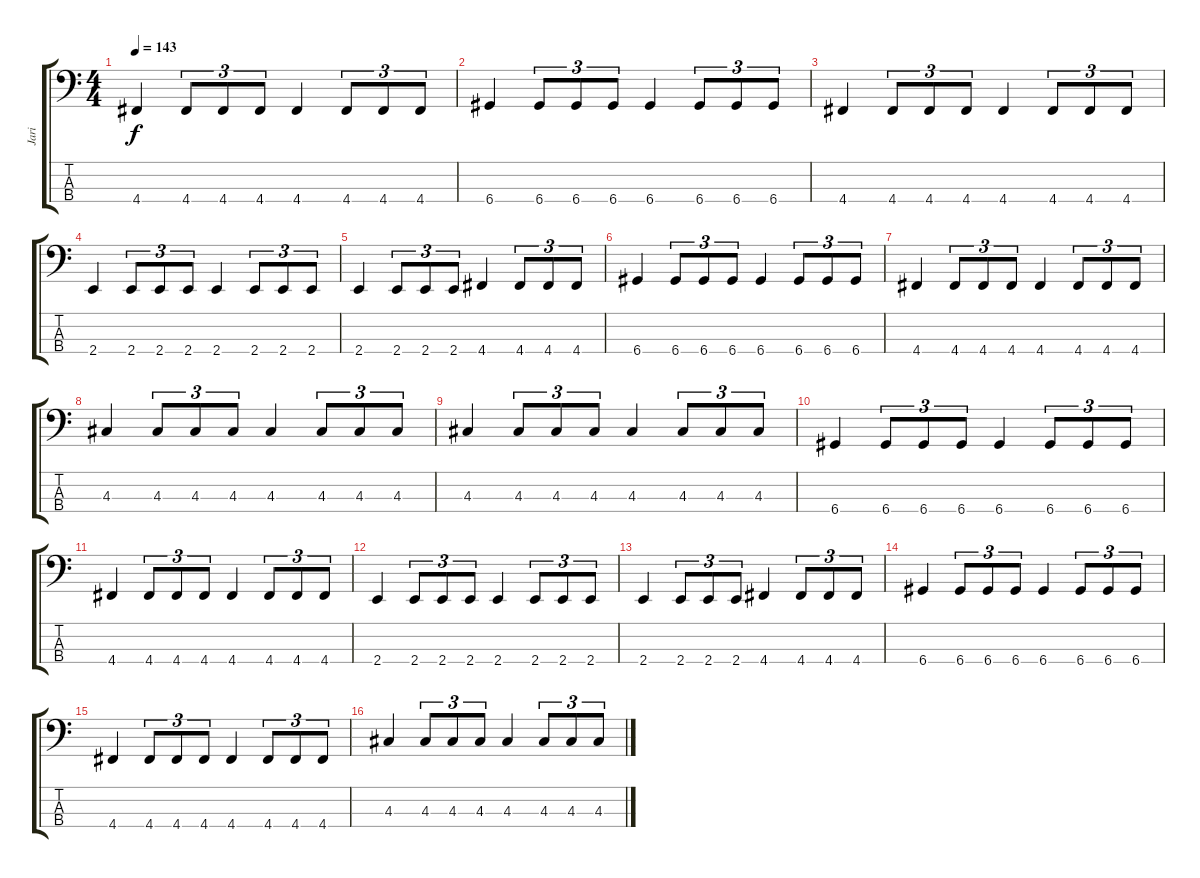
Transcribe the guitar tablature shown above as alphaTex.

\track ("Jari" "Jari") {instrument electricbassfinger}
\staff {score tabs}
\tuning (G2 D2 A1 D1) {hide}
\ts (4 4)
\tempo 143
\clef f4
\ks c
4.4.4{dy f} 4.4.8{tu (3 2)} 4.4.8{tu (3 2)} 4.4.8{tu (3 2)} 4.4.4 4.4.8{tu (3 2)} 4.4.8{tu (3 2)} 4.4.8{tu (3 2)} |
6.4.4 6.4.8{tu (3 2)} 6.4.8{tu (3 2)} 6.4.8{tu (3 2)} 6.4.4 6.4.8{tu (3 2)} 6.4.8{tu (3 2)} 6.4.8{tu (3 2)} |
4.4.4 4.4.8{tu (3 2)} 4.4.8{tu (3 2)} 4.4.8{tu (3 2)} 4.4.4 4.4.8{tu (3 2)} 4.4.8{tu (3 2)} 4.4.8{tu (3 2)} |
2.4.4 2.4.8{tu (3 2)} 2.4.8{tu (3 2)} 2.4.8{tu (3 2)} 2.4.4 2.4.8{tu (3 2)} 2.4.8{tu (3 2)} 2.4.8{tu (3 2)} |
2.4.4 2.4.8{tu (3 2)} 2.4.8{tu (3 2)} 2.4.8{tu (3 2)} 4.4.4 4.4.8{tu (3 2)} 4.4.8{tu (3 2)} 4.4.8{tu (3 2)} |
6.4.4 6.4.8{tu (3 2)} 6.4.8{tu (3 2)} 6.4.8{tu (3 2)} 6.4.4 6.4.8{tu (3 2)} 6.4.8{tu (3 2)} 6.4.8{tu (3 2)} |
4.4.4 4.4.8{tu (3 2)} 4.4.8{tu (3 2)} 4.4.8{tu (3 2)} 4.4.4 4.4.8{tu (3 2)} 4.4.8{tu (3 2)} 4.4.8{tu (3 2)} |
4.3.4 4.3.8{tu (3 2)} 4.3.8{tu (3 2)} 4.3.8{tu (3 2)} 4.3.4 4.3.8{tu (3 2)} 4.3.8{tu (3 2)} 4.3.8{tu (3 2)} |
4.3.4 4.3.8{tu (3 2)} 4.3.8{tu (3 2)} 4.3.8{tu (3 2)} 4.3.4 4.3.8{tu (3 2)} 4.3.8{tu (3 2)} 4.3.8{tu (3 2)} |
6.4.4 6.4.8{tu (3 2)} 6.4.8{tu (3 2)} 6.4.8{tu (3 2)} 6.4.4 6.4.8{tu (3 2)} 6.4.8{tu (3 2)} 6.4.8{tu (3 2)} |
4.4.4 4.4.8{tu (3 2)} 4.4.8{tu (3 2)} 4.4.8{tu (3 2)} 4.4.4 4.4.8{tu (3 2)} 4.4.8{tu (3 2)} 4.4.8{tu (3 2)} |
2.4.4 2.4.8{tu (3 2)} 2.4.8{tu (3 2)} 2.4.8{tu (3 2)} 2.4.4 2.4.8{tu (3 2)} 2.4.8{tu (3 2)} 2.4.8{tu (3 2)} |
2.4.4 2.4.8{tu (3 2)} 2.4.8{tu (3 2)} 2.4.8{tu (3 2)} 4.4.4 4.4.8{tu (3 2)} 4.4.8{tu (3 2)} 4.4.8{tu (3 2)} |
6.4.4 6.4.8{tu (3 2)} 6.4.8{tu (3 2)} 6.4.8{tu (3 2)} 6.4.4 6.4.8{tu (3 2)} 6.4.8{tu (3 2)} 6.4.8{tu (3 2)} |
4.4.4 4.4.8{tu (3 2)} 4.4.8{tu (3 2)} 4.4.8{tu (3 2)} 4.4.4 4.4.8{tu (3 2)} 4.4.8{tu (3 2)} 4.4.8{tu (3 2)} |
4.3.4 4.3.8{tu (3 2)} 4.3.8{tu (3 2)} 4.3.8{tu (3 2)} 4.3.4 4.3.8{tu (3 2)} 4.3.8{tu (3 2)} 4.3.8{tu (3 2)}
